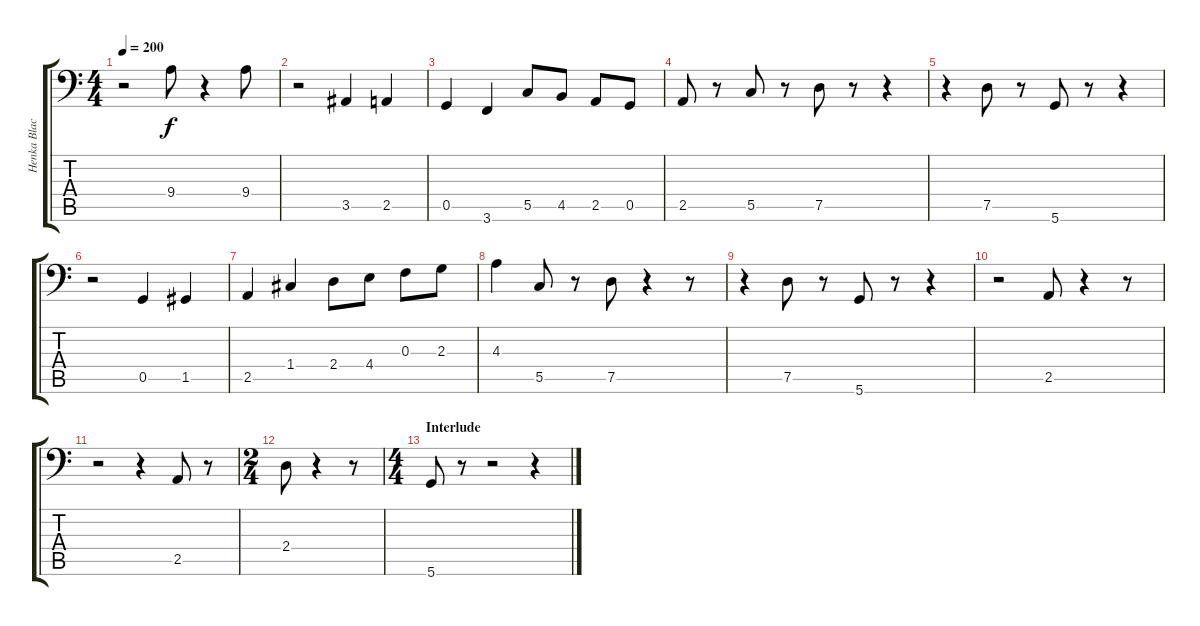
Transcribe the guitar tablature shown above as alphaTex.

\track ("Henka Blacksmith" "Henka Blac") {instrument electricbasspick}
\staff {score tabs}
\tuning (D3 A2 F2 C2 G1 D1) {hide}
\ts (4 4)
\tempo 200
\clef f4
\ks c
r.2{dy f} 9.4.8 r.4 9.4.8 |
r.2 3.5.4 2.5.4 |
0.5.4 3.6.4 5.5.8 4.5.8 2.5.8 0.5.8 |
2.5.8 r.8 5.5.8 r.8 7.5.8 r.8 r.4 |
r.4 7.5.8 r.8 5.6.8 r.8 r.4 |
r.2 0.5.4 1.5.4 |
2.5.4 1.4.4 2.4.8 4.4.8 0.3.8 2.3.8 |
4.3.4 5.5.8 r.8 7.5.8 r.4 r.8 |
r.4 7.5.8 r.8 5.6.8 r.8 r.4 |
r.2 2.5.8 r.4 r.8 |
r.2 r.4 2.5.8 r.8 |
\ts (2 4)
2.4.8 r.4 r.8 |
\ts (4 4)
\section ("" "Interlude")
5.6.8 r.8 r.2 r.4
